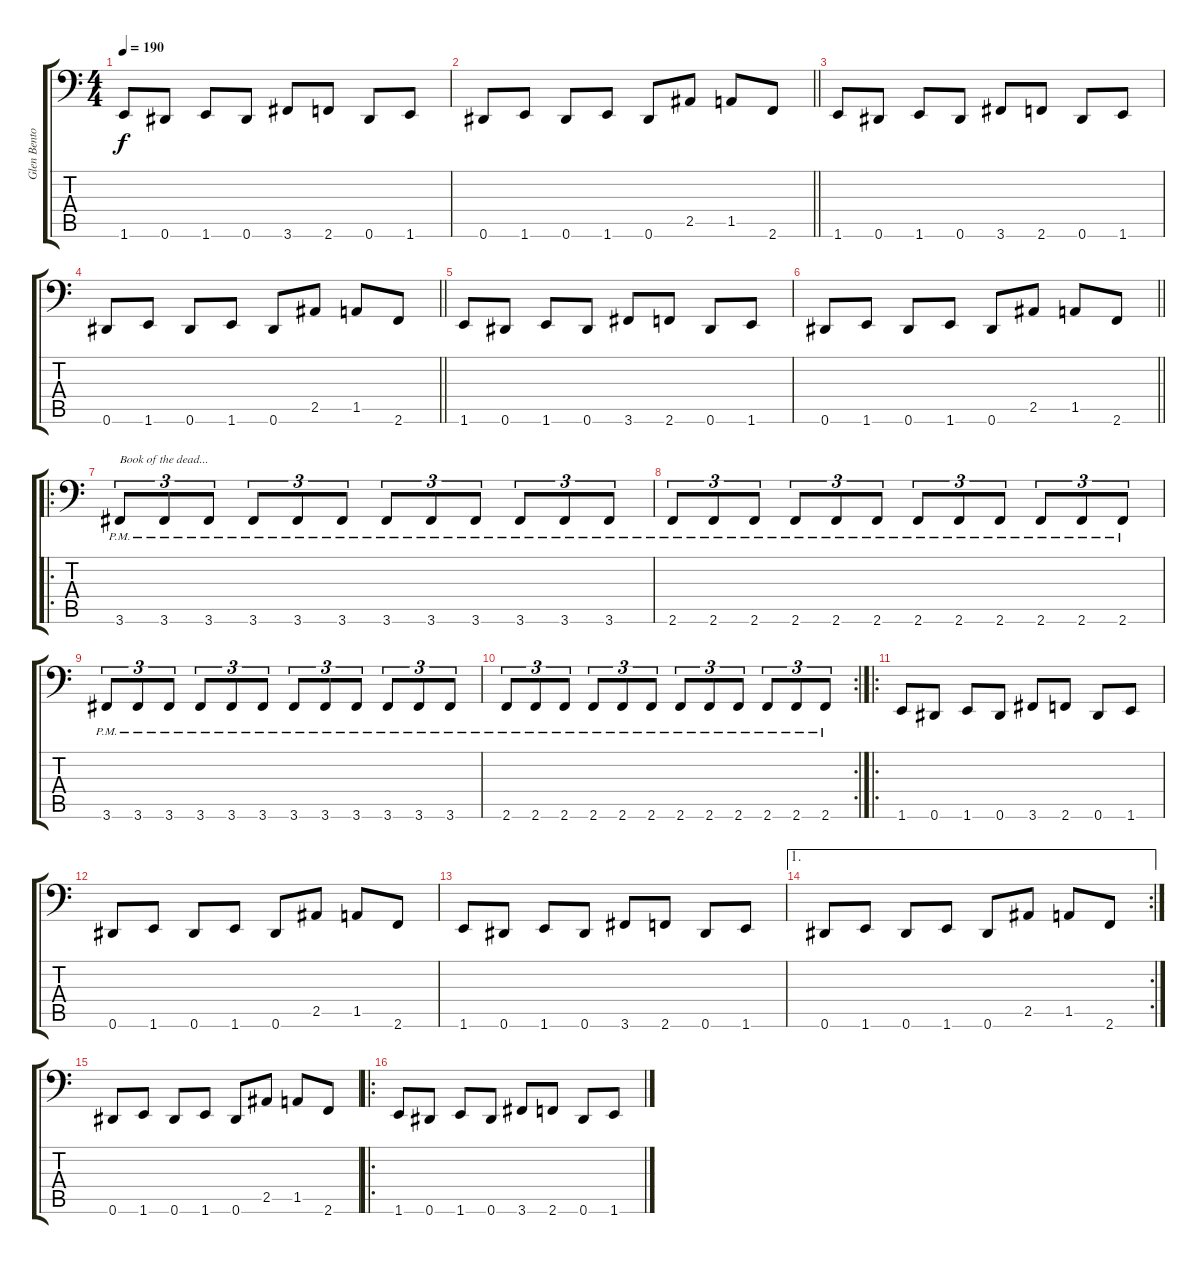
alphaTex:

\track ("Glen Benton" "Glen Bento") {instrument electricbasspick}
\staff {score tabs}
\tuning (Eb3 Bb2 Gb2 Db2 Ab1 Eb1) {hide}
\ts (4 4)
\tempo 190
\clef f4
\ks c
1.6.8{dy f} 0.6.8 1.6.8 0.6.8 3.6.8 2.6.8 0.6.8 1.6.8 |
\barLineRight lightlight
0.6.8 1.6.8 0.6.8 1.6.8 0.6.8 2.5.8 1.5.8 2.6.8 |
1.6.8 0.6.8 1.6.8 0.6.8 3.6.8 2.6.8 0.6.8 1.6.8 |
\barLineRight lightlight
0.6.8 1.6.8 0.6.8 1.6.8 0.6.8 2.5.8 1.5.8 2.6.8 |
1.6.8 0.6.8 1.6.8 0.6.8 3.6.8 2.6.8 0.6.8 1.6.8 |
\barLineRight lightlight
0.6.8 1.6.8 0.6.8 1.6.8 0.6.8 2.5.8 1.5.8 2.6.8 |
\ro
\section ("" "")
3.6{pm}.8{tu (3 2) txt "Book of the dead..."} 3.6{pm}.8{tu (3 2)} 3.6{pm}.8{tu (3 2)} 3.6{pm}.8{tu (3 2)} 3.6{pm}.8{tu (3 2)} 3.6{pm}.8{tu (3 2)} 3.6{pm}.8{tu (3 2)} 3.6{pm}.8{tu (3 2)} 3.6{pm}.8{tu (3 2)} 3.6{pm}.8{tu (3 2)} 3.6{pm}.8{tu (3 2)} 3.6{pm}.8{tu (3 2)} |
2.6{pm}.8{tu (3 2)} 2.6{pm}.8{tu (3 2)} 2.6{pm}.8{tu (3 2)} 2.6{pm}.8{tu (3 2)} 2.6{pm}.8{tu (3 2)} 2.6{pm}.8{tu (3 2)} 2.6{pm}.8{tu (3 2)} 2.6{pm}.8{tu (3 2)} 2.6{pm}.8{tu (3 2)} 2.6{pm}.8{tu (3 2)} 2.6{pm}.8{tu (3 2)} 2.6{pm}.8{tu (3 2)} |
3.6{pm}.8{tu (3 2)} 3.6{pm}.8{tu (3 2)} 3.6{pm}.8{tu (3 2)} 3.6{pm}.8{tu (3 2)} 3.6{pm}.8{tu (3 2)} 3.6{pm}.8{tu (3 2)} 3.6{pm}.8{tu (3 2)} 3.6{pm}.8{tu (3 2)} 3.6{pm}.8{tu (3 2)} 3.6{pm}.8{tu (3 2)} 3.6{pm}.8{tu (3 2)} 3.6{pm}.8{tu (3 2)} |
\rc 2
2.6{pm}.8{tu (3 2)} 2.6{pm}.8{tu (3 2)} 2.6{pm}.8{tu (3 2)} 2.6{pm}.8{tu (3 2)} 2.6{pm}.8{tu (3 2)} 2.6{pm}.8{tu (3 2)} 2.6{pm}.8{tu (3 2)} 2.6{pm}.8{tu (3 2)} 2.6{pm}.8{tu (3 2)} 2.6{pm}.8{tu (3 2)} 2.6{pm}.8{tu (3 2)} 2.6{pm}.8{tu (3 2)} |
\ro
1.6.8 0.6.8 1.6.8 0.6.8 3.6.8 2.6.8 0.6.8 1.6.8 |
0.6.8 1.6.8 0.6.8 1.6.8 0.6.8 2.5.8 1.5.8 2.6.8 |
1.6.8 0.6.8 1.6.8 0.6.8 3.6.8 2.6.8 0.6.8 1.6.8 |
\ae 1
\rc 2
0.6.8 1.6.8 0.6.8 1.6.8 0.6.8 2.5.8 1.5.8 2.6.8 |
0.6.8 1.6.8 0.6.8 1.6.8 0.6.8 2.5.8 1.5.8 2.6.8 |
\ro
1.6.8 0.6.8 1.6.8 0.6.8 3.6.8 2.6.8 0.6.8 1.6.8
